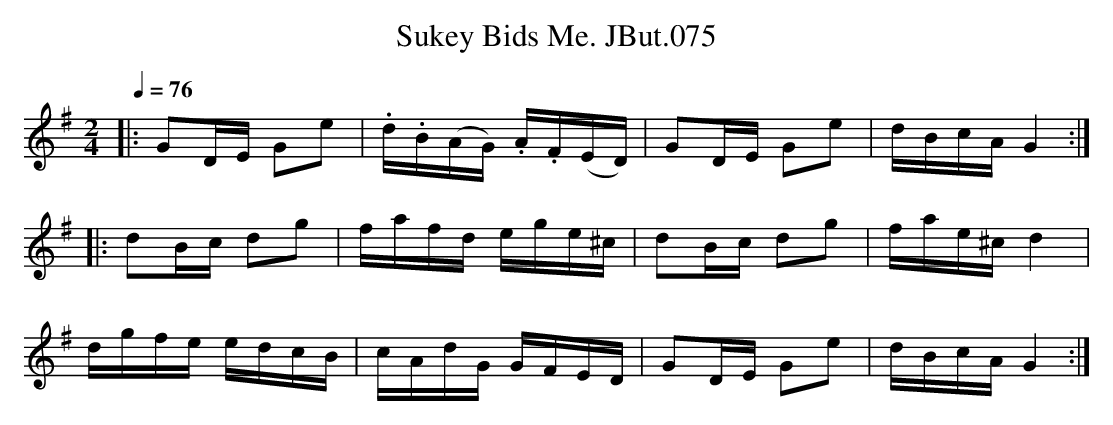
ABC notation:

X:1
T:Sukey Bids Me. JBut.075
M:2/4
L:1/16
Q:1/4=76
K:G
|:G2DE G2e2|.d.B(AG) .A.F(ED)|G2DE G2e2|dBcA G4:|
|:d2Bc d2g2|fafd ege^c|d2Bc d2g2|fae^c d4|
dgfe edcB|cAdG GFED|G2DE G2e2|dBcA G4:|
